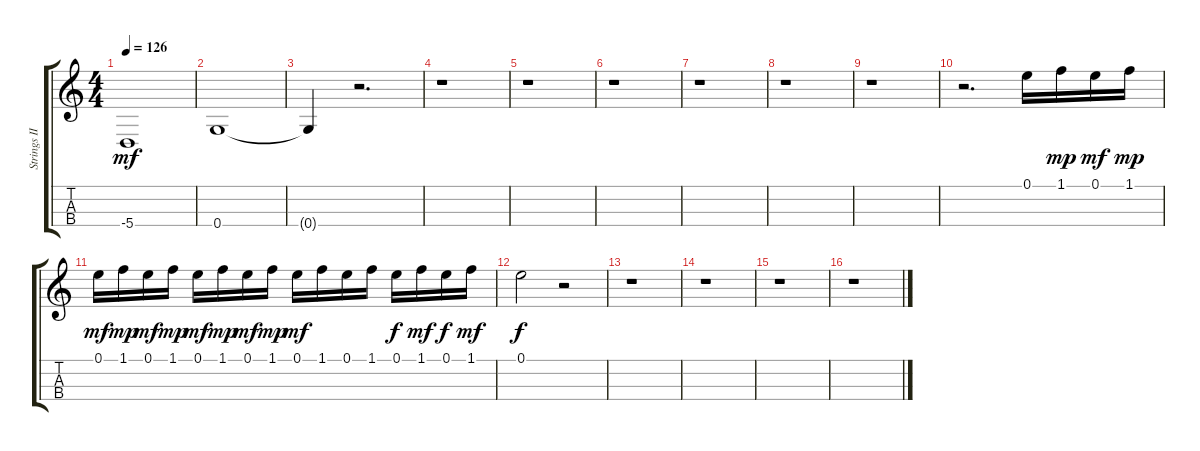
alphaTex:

\track ("Strings IIII" "Strings II") {instrument stringensemble1}
\staff {score tabs}
\tuning (E5 A4 D4 G3) {hide}
\ts (4 4)
\tempo 126
\clef g2
\ks c
-5.4{t}.1{dy mf} |
0.4.1 |
0.4{t}.4 r.2{d} |
r.1 |
r.1 |
r.1 |
r.1 |
r.1 |
r.1 |
r.2{d} 0.1.16 1.1.16{dy mp} 0.1.16{dy mf} 1.1.16{dy mp} |
0.1.16{dy mf} 1.1.16{dy mp} 0.1.16{dy mf} 1.1.16{dy mp} 0.1.16{dy mf} 1.1.16{dy mp} 0.1.16{dy mf} 1.1.16{dy mp} 0.1.16{dy mf} 1.1.16 0.1.16 1.1.16 0.1.16{dy f} 1.1.16{dy mf} 0.1.16{dy f} 1.1.16{dy mf} |
0.1.2{dy f} r.2 |
r.1 |
r.1 |
r.1 |
r.1
